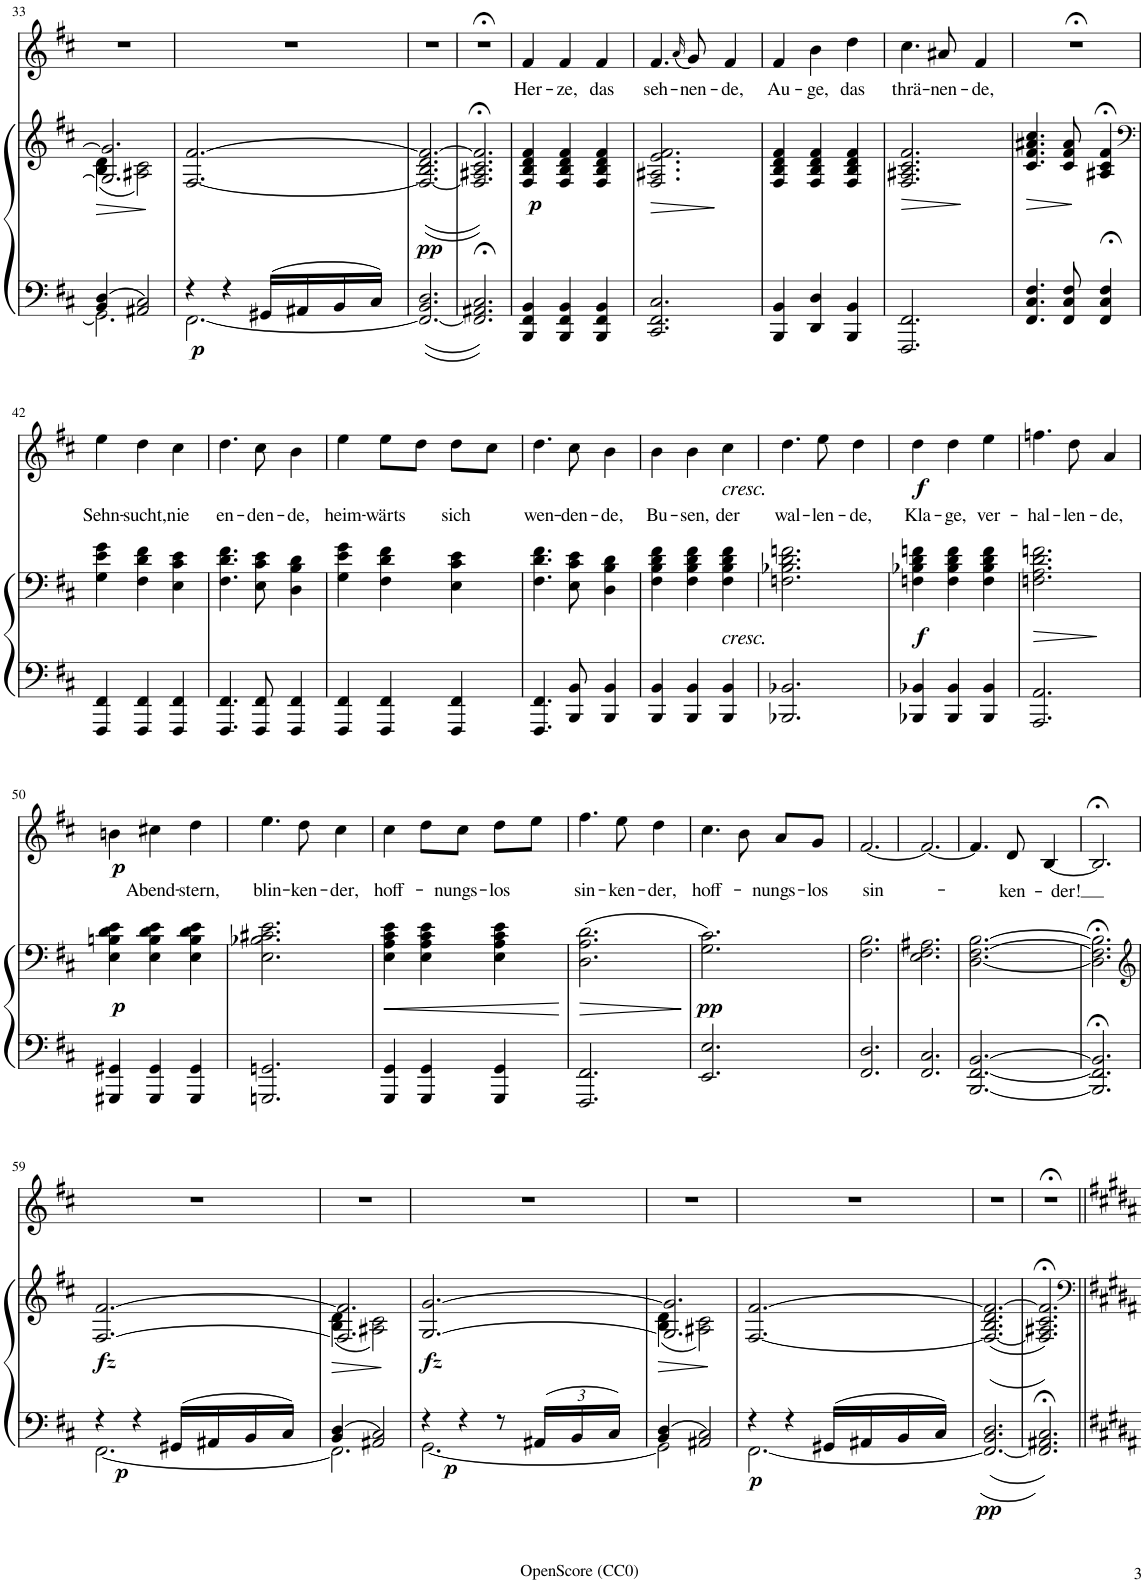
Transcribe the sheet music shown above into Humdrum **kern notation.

**kern	**kern	**dynam	**kern	**text	**dynam
*part2	*part2	*part2	*part1	*part1	*part1
*staff3	*staff2	*staff2/3	*staff1	*staff1	*staff1
*I"Piano	*	*	*I"Voice	*	*
*I'Pno	*	*	*	*	*
!!LO:PB:g=z
*clefF4	*clefG2	*	*clefG2	*	*
*k[f#c#]	*k[f#c#]	*	*k[f#c#]	*	*
*M3/4	*M3/4	*	*M3/4	*	*
=33	=33	=33	=33	=33	=33
*^	*	*	*	*	*
!	!	!	!LO:HP:b	!	!	!
*	*	*^	*	*	*	*
4BB/ 4D/	2.GG\]	2.G/] 2.g/]	(4B\ 4d\	>	2.r	.	.
2AA#X/ 2C#/	.	.	2A#X\ 2c#\)	]	.	.	.
=34	=34	=34	=34	=34	=34	=34	=34
!	!	!	!	!LO:DY:b=2	!	!	!
*	*	*v	*v	*	*	*	*
4r	[2.FF#\	[2.F#/ [2.f#/	p	2.r	.	.
4r	.	.	.	.	.	.
16GG#X/LL	.	.	.	.	.	.
16AA#X/	.	.	.	.	.	.
16BB/	.	.	.	.	.	.
16C#/JJ	.	.	.	.	.	.
*v	*v	*	*	*	*	*
=35	=35	=35	=35	=35	=35
!	!	!LO:DY:b	!	!	!
2.FF#/_ 2.BB/ 2.D/	((2.F#/_ 2.B/ 2.d/ 2.f#/_	pp	2.r	.	.
=36	=36	=36	=36	=36	=36
2.FF#/];< 2.AA#X/;< 2.C#/;<	2.F#/];< 2.A#X/;< 2.c#/;< 2.f#/];<))	.	2.r;<	.	.
=37	=37	=37	=37	=37	=37
!	!	!LO:DY:b	!	!LO:LY:b	!
4BBB/ 4FF#/ 4BB/	4F#/ 4B/ 4d/ 4f#/	p	4f#/	Her-	.
!	!	!	!	!LO:LY:b	!
4BBB/ 4FF#/ 4BB/	4F#/ 4B/ 4d/ 4f#/	.	4f#/	-ze,	.
!	!	!	!	!LO:LY:b	!
4BBB/ 4FF#/ 4BB/	4F#/ 4B/ 4d/ 4f#/	.	4f#/	das	.
=38	=38	=38	=38	=38	=38
!	!	!LO:HP:b	!	!LO:LY:b	!
2.CC#/ 2.FF#/ 2.C#/	2.F#/ 2.A#X/ 2.e/ 2.f#/	>	4.f#/	seh-	.
.	.	.	(16qa/	.	.
!	!	!	!	!LO:LY:b	!
.	.	.	8g/)	-nen-	.
!	!	!	!	!LO:LY:b	!
.	.	.	4f#/	-de,	.
.	.	]	.	.	.
=39	=39	=39	=39	=39	=39
!	!	!	!	!LO:LY:b	!
4BBB/ 4BB/	4F#/ 4B/ 4d/ 4f#/	.	4f#/	Au-	.
!	!	!	!	!LO:LY:b	!
4DD/ 4D/	4F#/ 4B/ 4d/ 4f#/	.	4b\	-ge,	.
!	!	!	!	!LO:LY:b	!
4BBB/ 4BB/	4F#/ 4B/ 4d/ 4f#/	.	4dd\	das	.
=40	=40	=40	=40	=40	=40
!	!	!LO:HP:b	!	!LO:LY:b	!
2.FFF#/ 2.FF#/	2.F#/ 2.A#X/ 2.c#/ 2.f#/	>	4.cc#\	thrä-	.
!	!	!	!	!LO:LY:b	!
.	.	.	8a#X/	-nen-	.
!	!	!	!	!LO:LY:b	!
.	.	.	4f#/	-de,	.
.	.	]	.	.	.
=41	=41	=41	=41	=41	=41
!	!	!LO:HP:b	!	!	!
4.FF#/ 4.C#/ 4.F#/	4.c#/ 4.f#/ 4.a#X/ 4.cc#/	>	2.r;<	.	.
8FF#/ 8C#/ 8F#/	8c#/ 8f#/ 8a#/	]	.	.	.
4FF#/;< 4C#/;< 4F#/;<	4A#X/;< 4c#/;< 4f#/;<	.	.	.	.
!!LO:LB:g=z
=42	=42	=42	=42	=42	=42
*	*clefF4	*	*	*	*
!	!	!	!	!LO:LY:b	!
4FFF#/ 4FF#/	4G\ 4e\ 4g\	.	4ee\	Sehn-	.
!	!	!	!	!LO:LY:b	!
4FFF#/ 4FF#/	4F#\ 4d\ 4f#\	.	4dd\	-sucht,	.
!	!	!	!	!LO:LY:b	!
4FFF#/ 4FF#/	4E\ 4c#\ 4e\	.	4cc#\	nie	.
=43	=43	=43	=43	=43	=43
!	!	!	!	!LO:LY:b	!
4.FFF#/ 4.FF#/	4.F#\ 4.d\ 4.f#\	.	4.dd\	en-	.
!	!	!	!	!LO:LY:b	!
8FFF#/ 8FF#/	8E\ 8c#\ 8e\	.	8cc#\	-den-	.
!	!	!	!	!LO:LY:b	!
4FFF#/ 4FF#/	4D\ 4B\ 4d\	.	4b\	-de,	.
=44	=44	=44	=44	=44	=44
!	!	!	!	!LO:LY:b	!
4FFF#/ 4FF#/	4G\ 4e\ 4g\	.	4ee\	heim-	.
!	!	!	!	!LO:LY:b	!
4FFF#/ 4FF#/	4F#\ 4d\ 4f#\	.	8ee\L	-wärts	.
.	.	.	8dd\J	.	.
!	!	!	!	!LO:LY:b	!
4FFF#/ 4FF#/	4E\ 4c#\ 4e\	.	8dd\L	sich	.
.	.	.	8cc#\J	.	.
=45	=45	=45	=45	=45	=45
!	!	!	!	!LO:LY:b	!
4.FFF#/ 4.FF#/	4.F#\ 4.d\ 4.f#\	.	4.dd\	wen-	.
!	!	!	!	!LO:LY:b	!
8BBB/ 8BB/	8E\ 8c#\ 8e\	.	8cc#\	-den-	.
!	!	!	!	!LO:LY:b	!
4BBB/ 4BB/	4D\ 4B\ 4d\	.	4b\	-de,	.
=46	=46	=46	=46	=46	=46
!	!	!	!	!LO:LY:b	!
4BBB/ 4BB/	4F#\ 4B\ 4d\ 4f#\	.	4b\	Bu-	.
!	!	!	!	!LO:LY:b	!
4BBB/ 4BB/	4F#\ 4B\ 4d\ 4f#\	.	4b\	-sen,	.
!	!	!	!LO:TX:b:i:t=cresc.	!	!
!	!LO:TX:b:i:t=cresc.	!	!	!	!
!	!	!	!	!LO:LY:b	!
4BBB/ 4BB/	4F#\ 4B\ 4d\ 4f#\	.	4cc#\	der	.
=47	=47	=47	=47	=47	=47
!	!	!	!	!LO:LY:b	!
2.BBB-X/ 2.BB-X/	2.Fn\ 2.B-X\ 2.d\ 2.fn\	.	4.dd\	wal-	.
!	!	!	!	!LO:LY:b	!
.	.	.	8ee\	-len-	.
!	!	!	!	!LO:LY:b	!
.	.	.	4dd\	-de,	.
=48	=48	=48	=48	=48	=48
!	!	!LO:DY:b	!	!LO:LY:b	!LO:DY:b
4BBB-X/ 4BB-X/	4Fn\ 4B-X\ 4d\ 4fn\	f	4dd\	Kla-	f
!	!	!	!	!LO:LY:b	!
4BBB-/ 4BB-/	4F\ 4B-\ 4d\ 4f\	.	4dd\	-ge,	.
!	!	!	!	!LO:LY:b	!
4BBB-/ 4BB-/	4F\ 4B-\ 4d\ 4f\	.	4ee\	ver-	.
=49	=49	=49	=49	=49	=49
!	!	!LO:HP:b	!	!LO:LY:b	!
2.AAA/ 2.AA/	2.Fn\ 2.A\ 2.d\ 2.fn\	>	4.ffn\	-hal-	.
!	!	!	!	!LO:LY:b	!
.	.	.	8dd\	-len-	.
!	!	!	!	!LO:LY:b	!
.	.	.	4a/	-de,	.
.	.	]	.	.	.
!!LO:LB:g=z
=50	=50	=50	=50	=50	=50
!	!	!LO:DY:b	!	!LO:LY:b	!LO:DY:b
4GGG#X/ 4GG#X/	4E\ 4Bn\ 4d\ 4e\	p	4bn\	Abend-	p
4GGG#/ 4GG#/	4E\ 4B\ 4d\ 4e\	.	4cc#X\	.	.
!	!	!	!	!LO:LY:b	!
4GGG#/ 4GG#/	4E\ 4B\ 4d\ 4e\	.	4dd\	-stern,	.
=51	=51	=51	=51	=51	=51
!	!	!	!	!LO:LY:b	!
2.GGGn/ 2.GGn/	2.E\ 2.B-X\ 2.c#X\ 2.e\	.	4.ee\	blin-	.
!	!	!	!	!LO:LY:b	!
.	.	.	8dd\	-ken-	.
!	!	!	!	!LO:LY:b	!
.	.	.	4cc#\	-der,	.
=52	=52	=52	=52	=52	=52
!	!	!LO:HP:b	!	!LO:LY:b	!
4GGG/ 4GG/	4E\ 4A\ 4c#\ 4e\	<	4cc#\	hoff-	.
!	!	!	!	!LO:LY:b	!
4GGG/ 4GG/	4E\ 4A\ 4c#\ 4e\	.	8dd\L	-nungs-	.
.	.	.	8cc#\J	.	.
!	!	!	!	!LO:LY:b	!
4GGG/ 4GG/	4E\ 4A\ 4c#\ 4e\	.	8dd\L	-los	.
.	.	.	8ee\J	.	.
.	.	[	.	.	.
=53	=53	=53	=53	=53	=53
!	!	!LO:HP:b	!	!LO:LY:b	!
2.FFF#/ 2.FF#/	(2.D\ 2.A\ 2.d\	>	4.ff#\	sin-	.
!	!	!	!	!LO:LY:b	!
.	.	.	8ee\	-ken-	.
!	!	!	!	!LO:LY:b	!
.	.	.	4dd\	-der,	.
.	.	]	.	.	.
=54	=54	=54	=54	=54	=54
!	!	!LO:DY:b	!	!LO:LY:b	!
2.EE/ 2.E/	2.G\ 2.c#\)	pp	4.cc#\	hoff-	.
!	!	!	!	!LO:LY:b	!
.	.	.	8b\	-nungs-	.
.	.	.	8a/L	.	.
!	!	!	!	!LO:LY:b	!
.	.	.	8g/J	-los	.
=55	=55	=55	=55	=55	=55
!	!	!	!	!LO:LY:b	!
2.FF#/ 2.D/	2.F#\ 2.B\	.	[2.f#/	sin-	.
=56	=56	=56	=56	=56	=56
2.FF#/ 2.C#/	2.E\ 2.F#\ 2.A#X\	.	2.f#/_	.	.
=57	=57	=57	=57	=57	=57
[2.BBB/ [2.FF#/ [2.BB/	[2.D\ [2.F#\ [2.B\	.	4.f#/]	.	.
!	!	!	!	!LO:LY:b	!
.	.	.	8d/	-ken-	.
!	!	!	!	!LO:LY:b	!
.	.	.	[4B/	-der!	.
=58	=58	=58	=58	=58	=58
2.BBB/];< 2.FF#/];< 2.BB/];<	2.D\];< 2.F#\];< 2.B\];<	.	2.B;</]	.	.
!!LO:LB:g=z
=59	=59	=59	=59	=59	=59
*	*clefG2	*	*	*	*
*^	*	*	*	*	*
!	!	!	!LO:DY:b	!	!	!
4r	[2.FF#\	[2.F#/ [2.f#/	fz	2.r	.	.
!	!	!	!LO:DY:b=2	!	!	!
4r	.	.	p	.	.	.
16GG#X/LL	.	.	.	.	.	.
16AA#X/	.	.	.	.	.	.
16BB/	.	.	.	.	.	.
16C#/JJ	.	.	.	.	.	.
=60	=60	=60	=60	=60	=60	=60
!	!	!	!LO:HP:b	!	!	!
*	*	*^	*	*	*	*
4BB/ 4D/	2.FF#\]	2.F#/] 2.f#/]	(4B\ 4d\	>	2.r	.	.
2AA#X/ 2C#/	.	.	2A#X\ 2c#\)	]	.	.	.
=61	=61	=61	=61	=61	=61	=61	=61
!	!	!	!	!LO:DY:b	!	!	!
*	*	*v	*v	*	*	*	*
4r	[2.GG\	[2.G/ [2.g/	fz	2.r	.	.
!	!	!	!LO:DY:b=2	!	!	!
4r	.	.	p	.	.	.
8r	.	.	.	.	.	.
*Xbrackettup	*	*	*	*	*	*
24AA#X/LL	.	.	.	.	.	.
24BB/	.	.	.	.	.	.
24C#/JJ	.	.	.	.	.	.
=62	=62	=62	=62	=62	=62	=62
!	!	!	!LO:HP:b	!	!	!
*	*	*^	*	*	*	*
4BB/ 4D/	2GG\]	2.G/] 2.g/]	(4B\ 4d\	>	2.r	.	.
2AA#X/ 2C#/	.	.	2A#X\ 2c#\)	]	.	.	.
.	4ryy	.	.	.	.	.	.
*	*	*v	*v	*	*	*	*
=63	=63	=63	=63	=63	=63	=63
!	!	!	!LO:DY:b=2	!	!	!
4r	[2.FF#\	[2.F#/ [2.f#/	p	2.r	.	.
4r	.	.	.	.	.	.
16GG#X/LL	.	.	.	.	.	.
16AA#X/	.	.	.	.	.	.
16BB/	.	.	.	.	.	.
16C#/JJ	.	.	.	.	.	.
*v	*v	*	*	*	*	*
=64	=64	=64	=64	=64	=64
!	!	!LO:DY:b=2	!	!	!
2.FF#/_ 2.BB/ 2.D/	((2.F#/_ 2.B/ 2.d/ 2.f#/_	pp	2.r	.	.
=65	=65	=65	=65	=65	=65
2.FF#/];< 2.AA#X/;< 2.C#/;<	2.F#/];< 2.A#X/;< 2.c#/;< 2.f#/];<))	.	2.r;<	.	.
=||	=||	=||	=||	=||	=||
*-	*-	*-	*-	*-	*-
